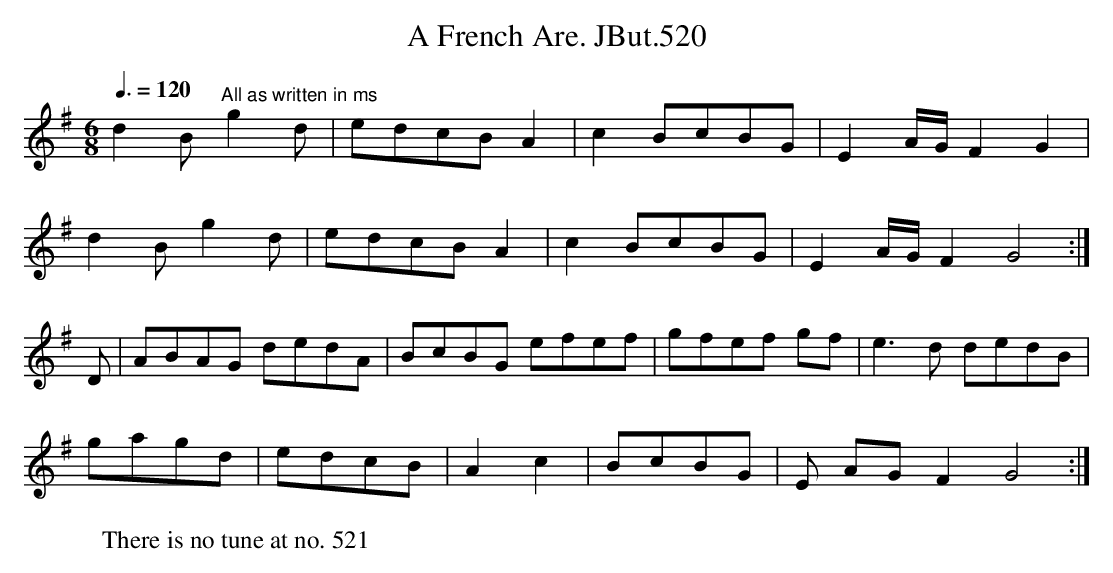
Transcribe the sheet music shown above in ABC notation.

X:1
T:French Are. JBut.520, A
M:6/8
L:1/8
Q:3/8=120
K:G
d2B "^All as written in ms"g2d|edcB A2|c2 BcBG|E2A/G/ F2G2|
d2B g2d|edcB A2|c2 BcBG| E2A/G/F2G4:|
D|ABAG dedA|BcBG efef|gfef gf|e3d dedB|
gagd |edcB|A2c2|BcBG|E AGF2 G4:|
W:There is no tune at no. 521
